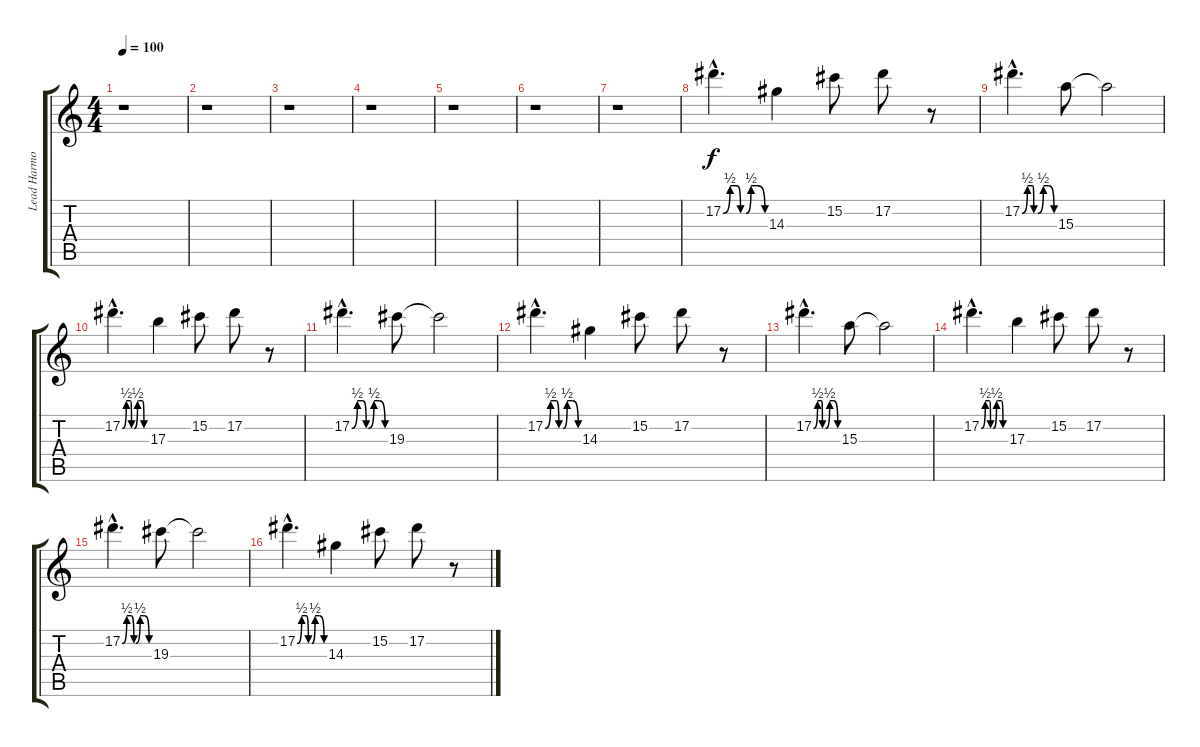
\track ("Lead Harmony" "Lead Harmo") {instrument overdrivenguitar}
\staff {score tabs}
\tuning (Eb4 Bb3 Gb3 Db3 Ab2 Db2) {hide}
\ts (4 4)
\tempo 100
\clef g2
\ks c
r.1{dy f} |
r.1 |
r.1 |
r.1 |
r.1 |
r.1 |
r.1 |
17.2{be (custom 0 0 10 2 20 2 25 0 30 0 33 0 40 2 50 2 60 0) hac}.4{d} 14.3.4 15.2.8 17.2.8 r.8 |
17.2{be (custom 0 0 10 2 20 2 22 0 30 0 40 2 50 2 60 0) hac}.4{d} 15.3.8 15.3{t}.2 |
17.2{be (custom 0 0 10 2 20 2 23 0 30 0 38 2 40 2 42 2 50 2 54 0 57 0 60 0) hac}.4{d} 17.3.4 15.2.8 17.2.8 r.8 |
17.2{be (custom 0 0 10 2 20 2 26 0 30 0 40 2 50 2 60 0) hac}.4{d} 19.3.8 19.3{t}.2 |
17.2{be (custom 0 0 10 2 20 2 25 0 30 0 33 0 40 2 50 2 60 0) hac}.4{d} 14.3.4 15.2.8 17.2.8 r.8 |
17.2{be (custom 0 0 10 2 20 2 22 0 30 0 40 2 50 2 60 0) hac}.4{d} 15.3.8 15.3{t}.2 |
17.2{be (custom 0 0 10 2 20 2 23 0 30 0 38 2 40 2 42 2 50 2 54 0 57 0 60 0) hac}.4{d} 17.3.4 15.2.8 17.2.8 r.8 |
17.2{be (custom 0 0 10 2 20 2 26 0 30 0 40 2 50 2 60 0) hac}.4{d} 19.3.8 19.3{t}.2 |
17.2{be (custom 0 0 10 2 20 2 25 0 30 0 33 0 40 2 50 2 60 0) hac}.4{d} 14.3.4 15.2.8 17.2.8 r.8
